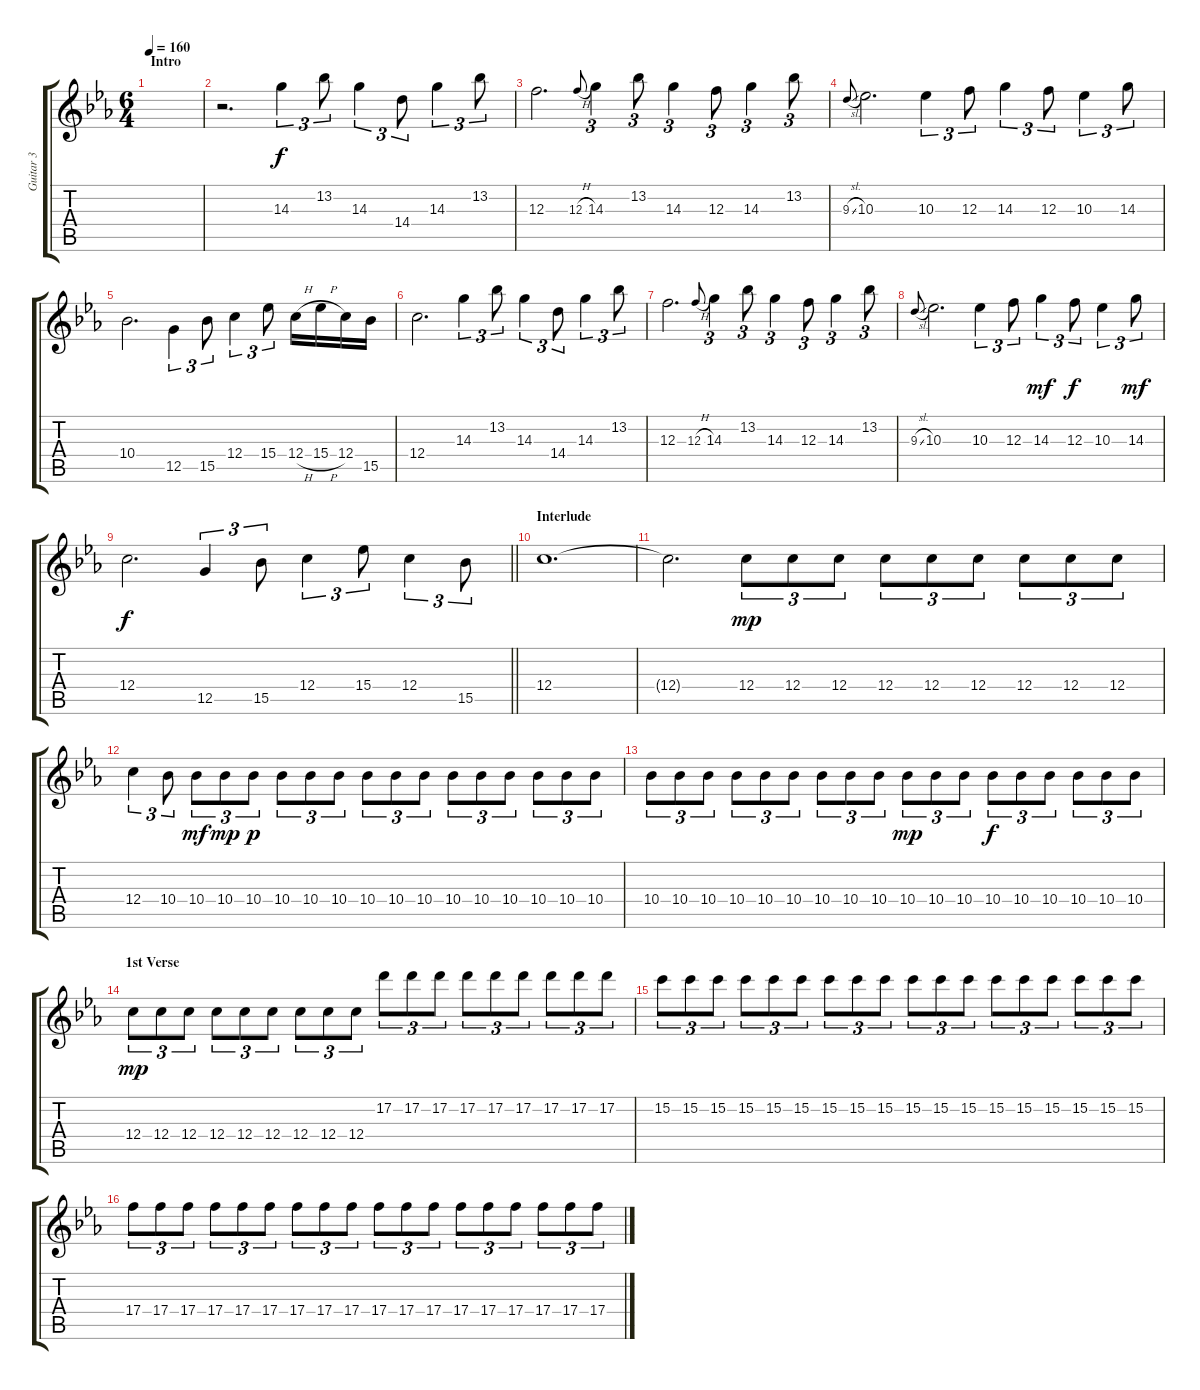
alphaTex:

\track ("Guitar 3" "Guitar 3") {instrument acousticguitarsteel}
\staff {score tabs}
\tuning (D4 A3 F3 C3 G2 D2) {hide}
\ts (6 4)
\section ("" "Intro")
\tempo 160
\clef g2
\ks cminor
|
r.2{d} 14.3.4{tu (3 2)} 13.2.8{tu (3 2)} 14.3.4{tu (3 2)} 14.4.8{tu (3 2)} 14.3.4{tu (3 2)} 13.2.8{tu (3 2)} |
12.3.2{d} 12.3{h}.8{gr onbeat} 14.3.4{tu (3 2)} 13.2.8{tu (3 2)} 14.3.4{tu (3 2)} 12.3.8{tu (3 2)} 14.3.4{tu (3 2)} 13.2.8{tu (3 2)} |
9.3{sl}.8{gr onbeat} 10.3.2{d} 10.3.4{tu (3 2)} 12.3.8{tu (3 2)} 14.3.4{tu (3 2)} 12.3.8{tu (3 2)} 10.3.4{tu (3 2)} 14.3.8{tu (3 2)} |
10.4.2{d} 12.5.4{tu (3 2) beam Down} 15.5.8{tu (3 2) beam Down} 12.4.4{tu (3 2)} 15.4.8{tu (3 2) beam split} 12.4{h}.16 15.4{h}.16 12.4.16 15.5.16 |
12.4.2{d} 14.3.4{tu (3 2)} 13.2.8{tu (3 2)} 14.3.4{tu (3 2)} 14.4.8{tu (3 2)} 14.3.4{tu (3 2)} 13.2.8{tu (3 2)} |
12.3.2{d} 12.3{h}.8{gr onbeat} 14.3.4{tu (3 2)} 13.2.8{tu (3 2)} 14.3.4{tu (3 2)} 12.3.8{tu (3 2)} 14.3.4{tu (3 2)} 13.2.8{tu (3 2)} |
9.3{sl}.8{gr onbeat} 10.3.2{d} 10.3.4{tu (3 2)} 12.3.8{tu (3 2)} 14.3.4{tu (3 2) dy mf} 12.3.8{tu (3 2) dy f} 10.3.4{tu (3 2)} 14.3.8{tu (3 2) dy mf} |
\barLineRight lightlight
12.4.2{d dy f} 12.5.4{tu (3 2)} 15.5.8{tu (3 2)} 12.4.4{tu (3 2)} 15.4.8{tu (3 2)} 12.4.4{tu (3 2)} 15.5.8{tu (3 2)} |
\section ("" "Interlude")
12.4.1{d} |
12.4{t}.2{d} 12.4.8{tu (3 2) dy mp} 12.4.8{tu (3 2)} 12.4.8{tu (3 2) beam split} 12.4.8{tu (3 2)} 12.4.8{tu (3 2)} 12.4.8{tu (3 2) beam split} 12.4.8{tu (3 2)} 12.4.8{tu (3 2)} 12.4.8{tu (3 2)} |
12.4.4{tu (3 2)} 10.4.8{tu (3 2) beam split} 10.4.8{tu (3 2) dy mf} 10.4.8{tu (3 2) dy mp} 10.4.8{tu (3 2) dy p beam split} 10.4.8{tu (3 2)} 10.4.8{tu (3 2)} 10.4.8{tu (3 2) beam split} 10.4.8{tu (3 2)} 10.4.8{tu (3 2)} 10.4.8{tu (3 2) beam split} 10.4.8{tu (3 2)} 10.4.8{tu (3 2)} 10.4.8{tu (3 2) beam split} 10.4.8{tu (3 2)} 10.4.8{tu (3 2)} 10.4.8{tu (3 2)} |
10.4.8{tu (3 2)} 10.4.8{tu (3 2)} 10.4.8{tu (3 2) beam split} 10.4.8{tu (3 2)} 10.4.8{tu (3 2)} 10.4.8{tu (3 2) beam split} 10.4.8{tu (3 2)} 10.4.8{tu (3 2)} 10.4.8{tu (3 2) beam split} 10.4.8{tu (3 2) dy mp} 10.4.8{tu (3 2)} 10.4.8{tu (3 2) beam split} 10.4.8{tu (3 2) dy f} 10.4.8{tu (3 2)} 10.4.8{tu (3 2) beam split} 10.4.8{tu (3 2)} 10.4.8{tu (3 2)} 10.4.8{tu (3 2)} |
\section ("" "1st Verse")
12.4.8{tu (3 2) dy mp} 12.4.8{tu (3 2)} 12.4.8{tu (3 2) beam split} 12.4.8{tu (3 2)} 12.4.8{tu (3 2)} 12.4.8{tu (3 2) beam split} 12.4.8{tu (3 2)} 12.4.8{tu (3 2)} 12.4.8{tu (3 2)} 17.2.8{tu (3 2)} 17.2.8{tu (3 2)} 17.2.8{tu (3 2) beam split} 17.2.8{tu (3 2)} 17.2.8{tu (3 2)} 17.2.8{tu (3 2) beam split} 17.2.8{tu (3 2)} 17.2.8{tu (3 2)} 17.2.8{tu (3 2)} |
15.2.8{tu (3 2)} 15.2.8{tu (3 2)} 15.2.8{tu (3 2) beam split} 15.2.8{tu (3 2) beam merge} 15.2.8{tu (3 2) beam merge} 15.2.8{tu (3 2) beam split} 15.2.8{tu (3 2) beam merge} 15.2.8{tu (3 2) beam merge} 15.2.8{tu (3 2)} 15.2.8{tu (3 2)} 15.2.8{tu (3 2)} 15.2.8{tu (3 2) beam split} 15.2.8{tu (3 2) beam merge} 15.2.8{tu (3 2) beam merge} 15.2.8{tu (3 2) beam split} 15.2.8{tu (3 2) beam merge} 15.2.8{tu (3 2) beam merge} 15.2.8{tu (3 2)} |
17.4.8{tu (3 2)} 17.4.8{tu (3 2)} 17.4.8{tu (3 2) beam split} 17.4.8{tu (3 2)} 17.4.8{tu (3 2)} 17.4.8{tu (3 2) beam split} 17.4.8{tu (3 2)} 17.4.8{tu (3 2)} 17.4.8{tu (3 2)} 17.4.8{tu (3 2)} 17.4.8{tu (3 2)} 17.4.8{tu (3 2) beam split} 17.4.8{tu (3 2)} 17.4.8{tu (3 2)} 17.4.8{tu (3 2) beam split} 17.4.8{tu (3 2)} 17.4.8{tu (3 2)} 17.4.8{tu (3 2)}
